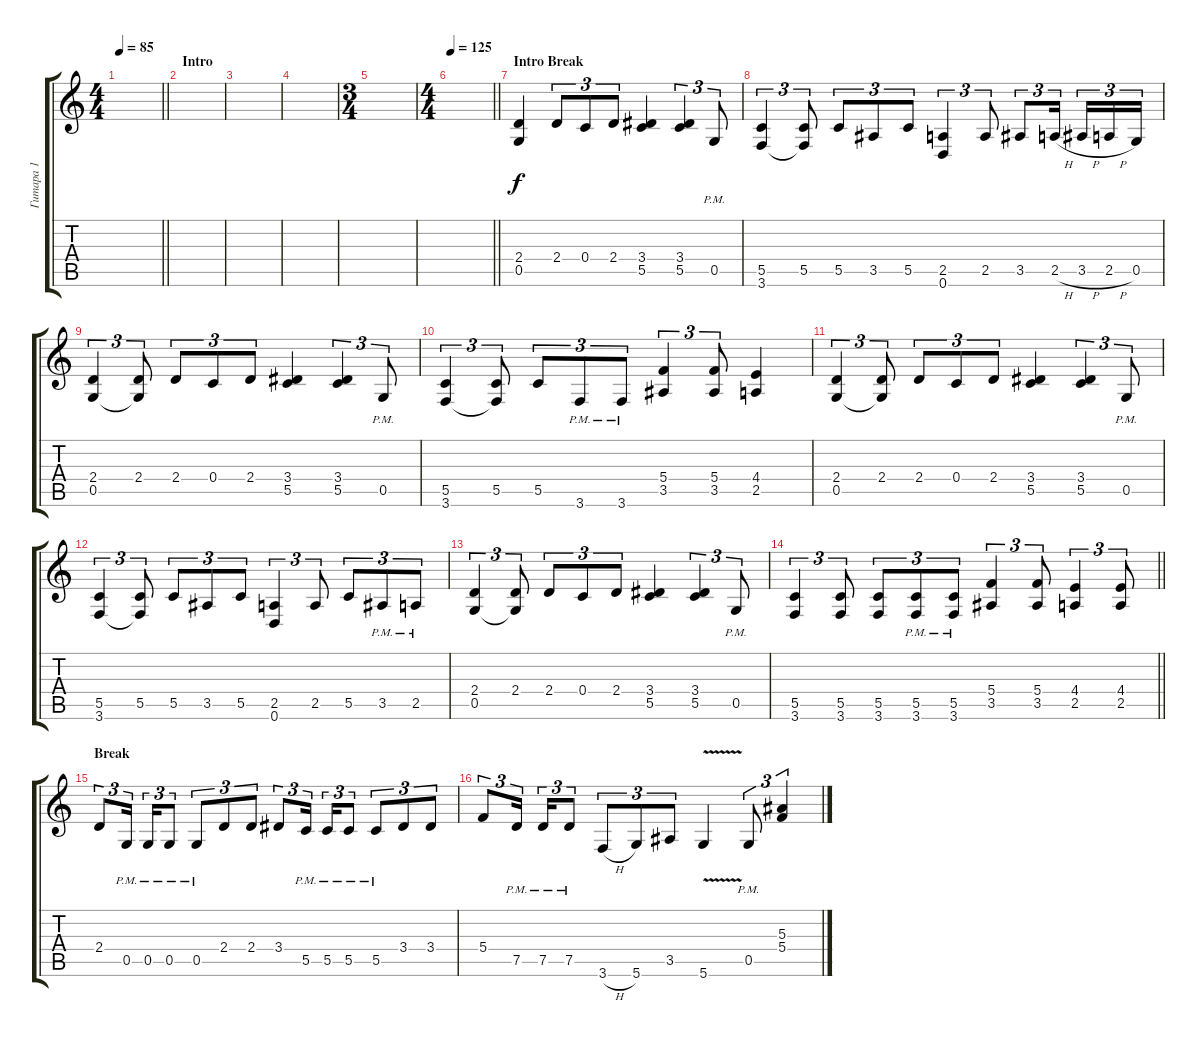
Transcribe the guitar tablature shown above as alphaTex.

\track ("Гитара 1" "Гитара 1") {instrument distortionguitar}
\staff {score tabs}
\tuning (D4 A3 F3 C3 G2 D2) {hide}
\ts (4 4)
\tempo 85
\clef g2
\barLineRight lightlight
\ks c
|
\section ("" "Intro")
|
|
|
\ts (3 4)
|
\ts (4 4)
\tempo 125
\barLineRight lightlight
|
\section ("" "Intro Break")
(2.4 0.5).4 2.4.8{tu (3 2)} 0.4.8{tu (3 2)} 2.4.8{tu (3 2)} (3.4 5.5).4 (3.4 5.5).4{tu (3 2)} 0.5{pm}.8{tu (3 2)} |
(5.5 3.6).4{tu (3 2)} (5.5 3.6{t}).8{tu (3 2)} 5.5.8{tu (3 2)} 3.5.8{tu (3 2)} 5.5.8{tu (3 2)} (2.5 0.6).4{tu (3 2)} 2.5.8{tu (3 2)} 3.5.8{tu (3 2)} 2.5{h}.16{tu (3 2) beam splitsecondary} 3.5{h}.16{tu (3 2)} 2.5{h}.16{tu (3 2)} 0.5.16{tu (3 2)} |
(2.4 0.5).4{tu (3 2)} (2.4 0.5{t}).8{tu (3 2)} 2.4.8{tu (3 2)} 0.4.8{tu (3 2)} 2.4.8{tu (3 2)} (3.4 5.5).4 (3.4 5.5).4{tu (3 2)} 0.5{pm}.8{tu (3 2)} |
(5.5 3.6).4{tu (3 2)} (5.5 3.6{t}).8{tu (3 2)} 5.5.8{tu (3 2)} 3.6{pm}.8{tu (3 2)} 3.6{pm}.8{tu (3 2)} (5.4 3.5).4{tu (3 2)} (5.4 3.5).8{tu (3 2)} (4.4 2.5).4 |
(2.4 0.5).4{tu (3 2)} (2.4 0.5{t}).8{tu (3 2)} 2.4.8{tu (3 2)} 0.4.8{tu (3 2)} 2.4.8{tu (3 2)} (3.4 5.5).4 (3.4 5.5).4{tu (3 2)} 0.5{pm}.8{tu (3 2)} |
(5.5 3.6).4{tu (3 2)} (5.5 3.6{t}).8{tu (3 2)} 5.5.8{tu (3 2)} 3.5.8{tu (3 2)} 5.5.8{tu (3 2)} (2.5 0.6).4{tu (3 2)} 2.5.8{tu (3 2)} 5.5.8{tu (3 2)} 3.5{pm}.8{tu (3 2)} 2.5{pm}.8{tu (3 2)} |
(2.4 0.5).4{tu (3 2)} (2.4 0.5{t}).8{tu (3 2)} 2.4.8{tu (3 2)} 0.4.8{tu (3 2)} 2.4.8{tu (3 2)} (3.4 5.5).4 (3.4 5.5).4{tu (3 2)} 0.5{pm}.8{tu (3 2)} |
\barLineRight lightlight
(5.5 3.6).4{tu (3 2)} (5.5 3.6).8{tu (3 2)} (5.5 3.6).8{tu (3 2)} (5.5{pm} 3.6{pm}).8{tu (3 2)} (5.5{pm} 3.6{pm}).8{tu (3 2)} (5.4 3.5).4{tu (3 2)} (5.4 3.5).8{tu (3 2)} (4.4 2.5).4{tu (3 2)} (4.4 2.5).8{tu (3 2)} |
\section ("" "Break")
2.4.8{tu (3 2)} 0.5{pm}.16{tu (3 2) beam splitsecondary} 0.5{pm}.16{tu (3 2)} 0.5{pm}.8{tu (3 2)} 0.5{pm}.8{tu (3 2)} 2.4.8{tu (3 2)} 2.4.8{tu (3 2)} 3.4.8{tu (3 2)} 5.5{pm}.16{tu (3 2) beam splitsecondary} 5.5{pm}.16{tu (3 2)} 5.5{pm}.8{tu (3 2)} 5.5{pm}.8{tu (3 2)} 3.4.8{tu (3 2)} 3.4.8{tu (3 2)} |
5.4.8{tu (3 2)} 7.5{pm}.16{tu (3 2) beam splitsecondary} 7.5{pm}.16{tu (3 2)} 7.5{pm}.8{tu (3 2)} 3.6{h}.8{tu (3 2)} 5.6.8{tu (3 2)} 3.5.8{tu (3 2)} 5.6{v}.4 0.5{pm}.8{tu (3 2)} (5.3 5.4).4{tu (3 2)}
